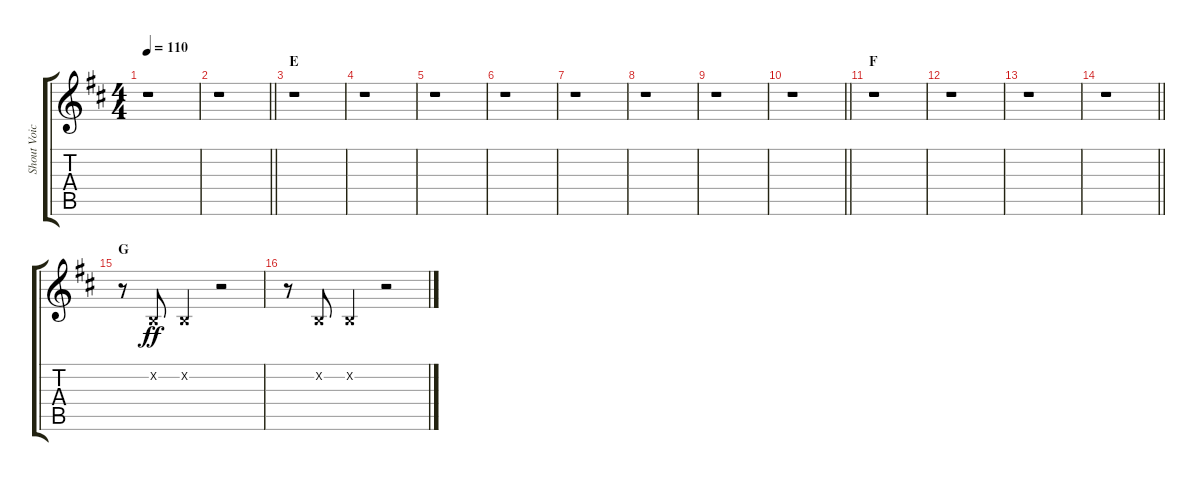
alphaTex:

\track ("Shout Voice" "Shout Voic") {instrument voiceoohs}
\staff {score tabs}
\tuning (Db4 Ab3 E3 B2 Gb2 B1) {hide}
\ts (4 4)
\tempo 110
\clef g2
\ks d
r.1{dy ff} |
\barLineRight lightlight
r.1 |
\section ("" "E")
r.1 |
r.1 |
r.1 |
r.1 |
r.1 |
r.1 |
r.1 |
\barLineRight lightlight
r.1 |
\section ("" "F")
r.1 |
r.1 |
r.1 |
\barLineRight lightlight
r.1 |
\section ("" "G")
r.8 3.2{x}.8 3.2{x}.4 r.2 |
r.8 3.2{x}.8 3.2{x}.4 r.2
